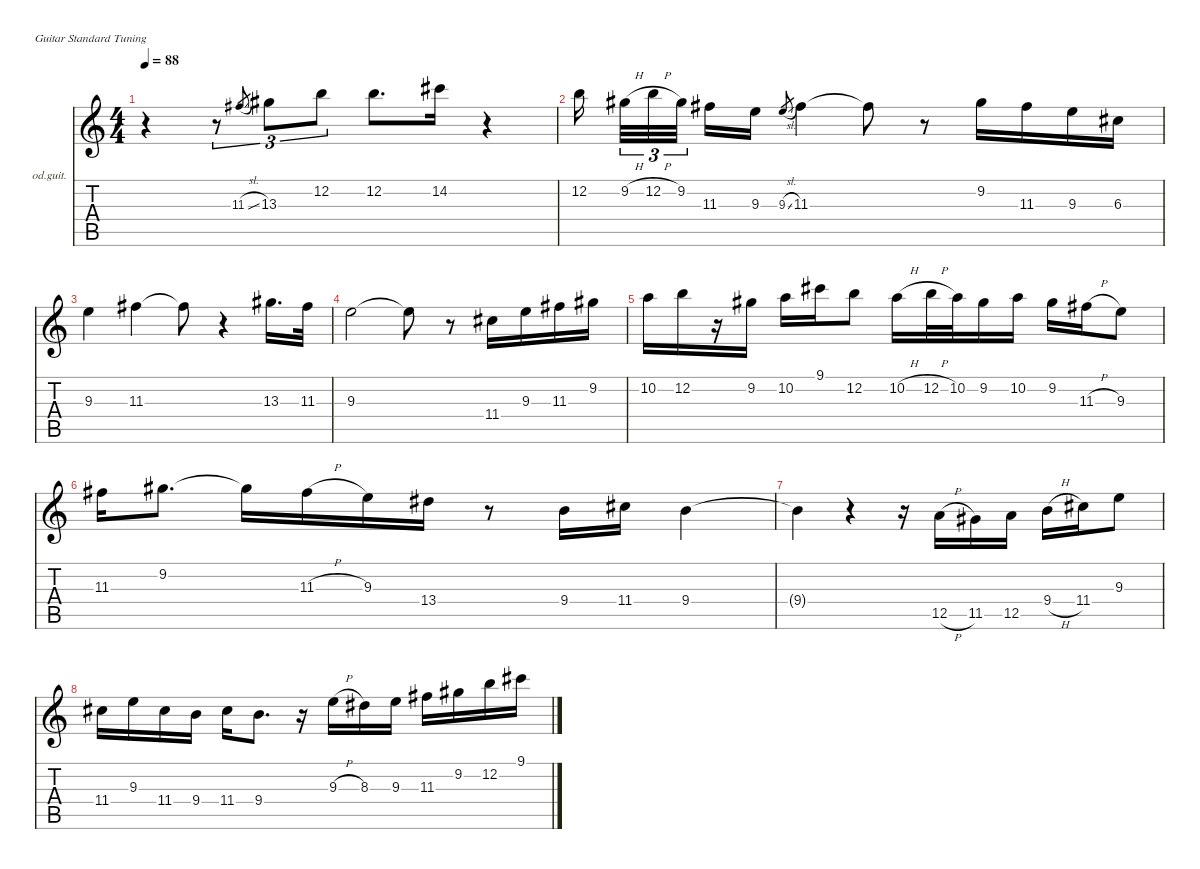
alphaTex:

\defaultSystemsLayout 4
\hideDynamics
\bracketExtendMode nobrackets
\firstSystemTrackNameOrientation horizontal
\otherSystemsTrackNameOrientation horizontal
\track ("Lead Joe" "od.guit.") {instrument overdrivenguitar}
\staff {score tabs}
\tuning (E4 B3 G3 D3 A2 E2)
\ts (4 4)
\tempo 88
\clef g2
\ks c
r.4{dy f beam Down} r.8{tu (3 2) beam Down} 11.3{sl acc #}.8{gr dy mf beam Up} 13.3{acc #}.8{tu (3 2) dy f beam Down} 12.2.8{tu (3 2) beam Down} 12.2.8{d beam Down} 14.2{acc #}.16{beam Down} r.4{beam Down} |
12.2.16{beam Down} 9.2{h acc #}.32{tu (3 2) beam Down} 12.2{h}.32{tu (3 2) beam Down} 9.2{acc #}.32{tu (3 2) beam Down} 11.3{acc #}.16{beam Down} 9.3.16{beam Down} 9.3{sl}.8{gr dy mf beam Up} 11.3{acc #}.4{dy f beam Down} 11.3{t acc #}.8{beam Down} r.8{beam Down} 9.2{acc #}.16{beam Down} 11.3{acc #}.16{beam Down} 9.3.16{beam Down} 6.3{acc #}.16{beam Down} |
9.3.4{beam Down} 11.3{acc #}.4{beam Down} 11.3{t acc #}.8{beam Down} r.4{beam Down} 13.3{acc #}.16{d beam Down} 11.3{acc #}.32{beam Down} |
9.3.2{beam Down} 9.3{t}.8{beam Down} r.8{beam Down} 11.4{acc #}.16{beam Down} 9.3.16{beam Down} 11.3{acc #}.16{beam Down} 9.2{acc #}.16{beam Down} |
10.2.16{beam Down} 12.2.16{beam Down} r.16{beam Down} 9.2{acc #}.16{beam Down} 10.2.16{beam Down} 9.1{acc #}.16{beam Down} 12.2.8{beam Down} 10.2{h}.16{beam Down} 12.2{h}.32{beam Down} 10.2.32{beam Down} 9.2{acc #}.16{beam Down} 10.2.16{beam Down} 9.2{acc #}.16{beam Down} 11.3{h acc #}.16{beam Down} 9.3.8{beam Down} |
11.3{acc #}.16{beam Down} 9.2{acc #}.8{d beam Down} 9.2{t acc #}.16{beam Down} 11.3{h acc #}.16{beam Down} 9.3.16{beam Down} 13.4{acc #}.16{beam Down} r.8{beam Down} 9.4.16{beam Down} 11.4{acc #}.16{beam Down} 9.4.4{beam Down} |
9.4{t}.4{beam Down} r.4{beam Down} r.16{beam Down} 12.5{h}.16{beam Up} 11.5{acc #}.16{beam Up} 12.5.16{beam Up} 9.4{h}.16{beam Down} 11.4{acc #}.16{beam Down} 9.3.8{beam Down} |
11.4{acc #}.16{beam Down} 9.3.16{beam Down} 11.4{acc #}.16{beam Down} 9.4.16{beam Down} 11.4{acc #}.16{beam Down} 9.4.8{d beam Down} r.16{beam Down} 9.3{h}.16{beam Down} 8.3{acc #}.16{beam Down} 9.3.16{beam Down} 11.3{acc #}.16{beam Down} 9.2{acc #}.16{beam Down} 12.2.16{beam Down} 9.1{acc #}.16{beam Down}
